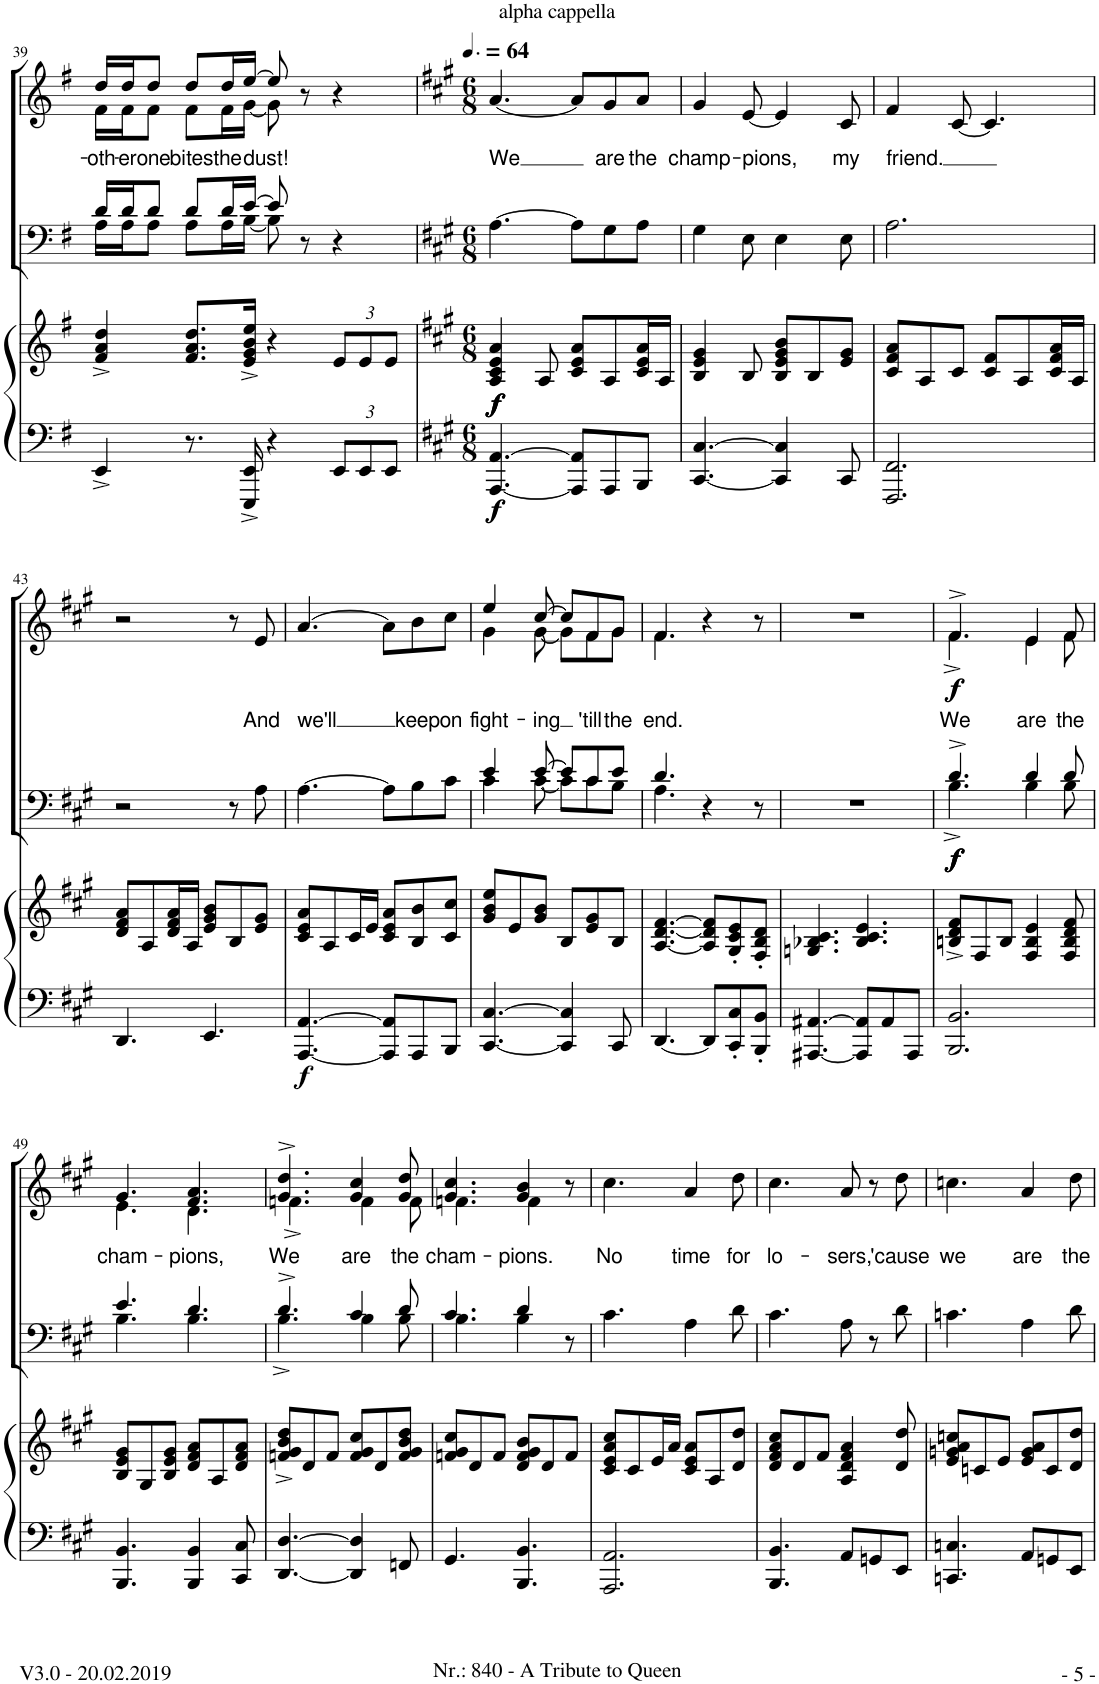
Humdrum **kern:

**kern	**kern	**dynam	**kern	**kern	**text	**dynam
*part2	*part2	*part2	*part1	*part1	*part1	*part1
*staff4	*staff3	*staff3/4	*staff2	*staff1	*staff1	*staff1/2
*I"Piano	*	*	*I"Chor	*	*	*
*I'Pno	*	*	*I'Ch	*	*	*
!!LO:PB:g=z
*clefF4	*clefG2	*	*clefF4	*clefG2	*	*
*k[f#]	*k[f#]	*	*k[f#]	*k[f#]	*	*
*M4/4	*M4/4	*	*M4/4	*M4/4	*	*
=39	=39	=39	=39	=39	=39	=39
*	*	*	*^	*	*	*
!	!	!	!	!	!	!LO:LY:b	!
*	*	*	*	*	*^	*	*
4EE^/	4f#/^ 4a/^ 4dd/^	.	16d/LL	16A\LL	16dd/LL	16f#\LL	-oth-	.
!	!	!	!	!	!	!	!LO:LY:b	!
.	.	.	16d/J	16A\J	16dd/J	16f#\J	-er	.
!	!	!	!	!	!	!	!LO:LY:b	!
.	.	.	8d/J	8A\J	8dd/J	8f#\J	one	.
!	!	!	!	!	!	!	!LO:LY:b	!
8.r	8.f#/ 8.a/ 8.dd/L	.	8d/L	8A\L	8dd/L	8f#\L	bites	.
!	!	!	!	!	!	!	!LO:LY:b	!
.	.	.	16d/L	16A\L	16dd/L	16f#\L	the	.
!	!	!	!	!	!	!	!LO:LY:b	!
16EEE/^ 16EE/^	16e/^ 16g/^ 16b/^ 16ee/^Jk	.	[16e/JJ	[16B\JJ	[16ee/JJ	[16g\JJ	dust!	.
4r	4r	.	8e/]	8B\]	8ee/]	8g\]	.	.
.	.	.	8r	8ryy	8r	8ryy	.	.
*Xbrackettup	*Xbrackettup	*	*	*	*	*	*	*
12EE/L	12e/L	.	4r	4ryy	4r	4ryy	.	.
12EE/	12e/	.	.	.	.	.	.	.
12EE/J	12e/J	.	.	.	.	.	.	.
*	*	*	*v	*v	*	*	*	*
*	*	*	*	*v	*v	*	*
=40||	=40||	=40||	=40||	=40||	=40||	=40||
*k[f#c#g#]	*k[f#c#g#]	*	*k[f#c#g#]	*k[f#c#g#]	*	*
*M6/8	*M6/8	*	*M6/8	*M6/8	*	*
!	!	!LO:DY:b=2	!	!	!LO:LY:b	!
!	!	!LO:DY:n=1:b=2	!	!	!	!
!	!	!LO:DY:n=2:b	!	!	!	!
!	!	!LO:DY:n=3:b	!	!	!	!
!	!	!LO:DY:n=4:b	!	!	!	!
!	!	!LO:DY:n=5:b	!	!	!	!
[4.AAA/ [4.AA/	4A/ 4c#/ 4e/ 4a/	f f f f f f	[4.A\	[4.a/	We	.
.	8A/	.	.	.	.	.
8AAA/] 8AA/]L	8c#/ 8e/ 8a/L	.	8A\L]	8a/L]	.	.
!	!	!	!	!	!LO:LY:b	!
8AAA/	8A/	.	8G#\	8g#/	are	.
!	!	!	!	!	!LO:LY:b	!
8BBB/J	16c#/ 16e/ 16a/L	.	8A\J	8a/J	the	.
.	16A/JJ	.	.	.	.	.
=41	=41	=41	=41	=41	=41	=41
!	!	!	!	!	!LO:LY:b	!
[4.CC#/ [4.C#/	4B/ 4e/ 4g#/	.	4G#\	4g#/	champ-	.
!	!	!	!	!	!LO:LY:b	!
.	8B/	.	8E\	[8e/	-pions,	.
4CC#/] 4C#/]	8B/ 8e/ 8g#/ 8b/L	.	4E\	4e/]	.	.
.	8B/	.	.	.	.	.
!	!	!	!	!	!LO:LY:b	!
8CC#/	8e/ 8g#/J	.	8E\	8c#/	my	.
=42	=42	=42	=42	=42	=42	=42
!	!	!	!	!	!LO:LY:b	!
2.FFF#/ 2.FF#/	8c#/ 8f#/ 8a/L	.	2.A\	4f#/	friend.	.
.	8A/	.	.	.	.	.
.	8c#/J	.	.	[8c#/	.	.
.	8c#/ 8f#/L	.	.	4.c#/]	.	.
.	8A/	.	.	.	.	.
.	16c#/ 16f#/ 16a/L	.	.	.	.	.
.	16A/JJ	.	.	.	.	.
!!LO:LB:g=z
=43	=43	=43	=43	=43	=43	=43
4.DD/	8d/ 8f#/ 8a/L	.	2r	2r	.	.
.	8A/	.	.	.	.	.
.	16d/ 16f#/ 16a/L	.	.	.	.	.
.	16A/JJ	.	.	.	.	.
4.EE/	8e/ 8g#/ 8b/L	.	.	.	.	.
.	8B/	.	8r	8r	.	.
!	!	!	!	!	!LO:LY:b	!
.	8e/ 8g#/J	.	8A\	8e/	And	.
=44	=44	=44	=44	=44	=44	=44
!	!	!LO:DY:b=2	!	!	!LO:LY:b	!
[4.AAA/ [4.AA/	8c#/ 8e/ 8a/L	f	[4.A\	[4.a/	we'll	.
.	8A/	.	.	.	.	.
.	16c#/L	.	.	.	.	.
.	16e/JJ	.	.	.	.	.
8AAA/] 8AA/]L	8c#/ 8e/ 8a/L	.	8A\L]	8a\L]	.	.
!	!	!	!	!	!LO:LY:b	!
8AAA/	8B/ 8b/	.	8B\	8b\	keep	.
!	!	!	!	!	!LO:LY:b	!
8BBB/J	8c#/ 8cc#/J	.	8c#\J	8cc#\J	on	.
=45	=45	=45	=45	=45	=45	=45
*	*	*	*^	*	*	*
!	!	!	!	!	!	!LO:LY:b	!
*	*	*	*	*	*^	*	*
[4.CC#/ [4.C#/	8g#/ 8b/ 8ee/L	.	4e/	4c#\	4ee/	4g#\	fight-	.
.	8e/	.	.	.	.	.	.	.
!	!	!	!	!	!	!	!LO:LY:b	!
.	8g#/ 8b/J	.	[8e/	[8c#\	[8cc#/	[8g#\	-ing	.
4CC#/] 4C#/]	8B/L	.	8e/L]	8c#\L]	8cc#/L]	8g#\L]	.	.
!	!	!	!	!	!	!	!LO:LY:b	!
.	8e/ 8g#/	.	8c#/	8c#\	8f#/	8f#\	'till	.
!	!	!	!	!	!	!	!LO:LY:b	!
8CC#/	8B/J	.	8e/J	8B\J	8g#/J	8g#\J	the	.
=46	=46	=46	=46	=46	=46	=46	=46	=46
!	!	!	!	!	!	!	!LO:LY:b	!
[4.DD/	[4.A/ [4.d/ [4.f#/	.	4.d/	4.A\	4.f#/	4.f#\	end.	.
8DD/L]	8A/] 8d/] 8f#/]L	.	4r	4ryy	4r	4ryy	.	.
8CC#/' 8C#/'	8G#/' 8c#/' 8e/'	.	.	.	.	.	.	.
8BBB/' 8BB/'J	8F#/' 8B/' 8d/'J	.	8r	8ryy	8r	8ryy	.	.
=47	=47	=47	=47	=47	=47	=47	=47	=47
[4.AAA#X/ [4.AA#X/	4.Gn/ 4.B-X/ 4.c#/	.	2.r	2.ryy	2.r	2.ryy	.	.
8AAA#/] 8AA#/]L	4.B-/ 4.c#/ 4.e/	.	.	.	.	.	.	.
8AA#/	.	.	.	.	.	.	.	.
8AAA#/J	.	.	.	.	.	.	.	.
=48	=48	=48	=48	=48	=48	=48	=48	=48
!	!	!	!	!	!	!	!LO:LY:b	!LO:DY:b=2
!	!	!	!	!	!	!	!	!LO:DY:n=1:b=2
!	!	!	!	!	!	!	!	!LO:DY:n=2:b=2
!	!	!	!	!	!	!	!	!LO:DY:n=3:b=2
!	!	!	!	!	!	!	!	!LO:DY:n=4:b
!	!	!	!	!	!	!	!	!LO:DY:n=5:b
2.BBB/ 2.BB/	8Bn/^ 8d/^ 8f#/^L	.	4.d^/	4.B^\	4.f#^/	4.f#^\	We	f f f f f f
.	8F#/	.	.	.	.	.	.	.
.	8B/J	.	.	.	.	.	.	.
!	!	!	!	!	!	!	!LO:LY:b	!
.	4F#/ 4B/ 4e/	.	4d/	4B\	4e/	4e\	are	.
!	!	!	!	!	!	!	!LO:LY:b	!
.	8F#/ 8B/ 8d/ 8f#/	.	8d/	8B\	8f#/	8f#\	the	.
!!LO:LB:g=z	!!
=49	=49	=49	=49	=49	=49	=49	=49	=49
!	!	!	!	!	!	!	!LO:LY:b	!
4.BBB/ 4.BB/	8B/ 8e/ 8g#/L	.	4.e/	4.B\	4.g#/	4.e\	cham-	.
.	8G#/	.	.	.	.	.	.	.
.	8B/ 8e/ 8g#/J	.	.	.	.	.	.	.
!	!	!	!	!	!	!	!LO:LY:b	!
4BBB/ 4BB/	8d/ 8f#/ 8a/L	.	4.d/	4.B\	4.f#/ 4.a/	4.d\	-pions,	.
.	8A/	.	.	.	.	.	.	.
8CC#/ 8C#/	8d/ 8f#/ 8a/J	.	.	.	.	.	.	.
=50	=50	=50	=50	=50	=50	=50	=50	=50
!	!	!	!	!	!	!	!LO:LY:b	!
[4.DD/ [4.D/	8fn/^ 8g#/^ 8b/^ 8dd/^L	.	4.d^/	4.B^\	4.g#/^ 4.dd/^	4.fn^\	We	.
.	8d/	.	.	.	.	.	.	.
.	8f/J	.	.	.	.	.	.	.
!	!	!	!	!	!	!	!LO:LY:b	!
4DD/] 4D/]	8f/ 8g#/ 8cc#/L	.	4c#/	4B\	4g#/ 4cc#/	4f\	are	.
.	8d/	.	.	.	.	.	.	.
!	!	!	!	!	!	!	!LO:LY:b	!
8FFn/	8f/ 8g#/ 8b/ 8dd/J	.	8d/	8B\	8g#/ 8dd/	8f\	the	.
=51	=51	=51	=51	=51	=51	=51	=51	=51
!	!	!	!	!	!	!	!LO:LY:b	!
4.GG#/	8fn/ 8g#/ 8cc#/L	.	4.c#/	4.B\	4.g#/ 4.cc#/	4.fn\	cham-	.
.	8d/	.	.	.	.	.	.	.
.	8f/J	.	.	.	.	.	.	.
!	!	!	!	!	!	!	!LO:LY:b	!
4.BBB/ 4.BB/	8d/ 8f/ 8g#/ 8b/L	.	4d/	4B\	4g#/ 4b/	4f\	-pions.	.
.	8d/	.	.	.	.	.	.	.
.	8f/J	.	8r	8ryy	8r	8ryy	.	.
=52	=52	=52	=52	=52	=52	=52	=52	=52
!	!	!	!	!	!	!	!LO:LY:b	!
*	*	*	*v	*v	*	*	*	*
*	*	*	*	*v	*v	*	*
2.AAA/ 2.AA/	8c#/ 8e/ 8a/ 8cc#/L	.	4.c#\	4.cc#\	No	.
.	8c#/	.	.	.	.	.
.	16e/L	.	.	.	.	.
.	16a/JJ	.	.	.	.	.
!	!	!	!	!	!LO:LY:b	!
.	8c#/ 8e/ 8a/L	.	4A\	4a/	time	.
.	8A/	.	.	.	.	.
!	!	!	!	!	!LO:LY:b	!
.	8d/ 8dd/J	.	8d\	8dd\	for	.
=53	=53	=53	=53	=53	=53	=53
!	!	!	!	!	!LO:LY:b	!
4.BBB/ 4.BB/	8d/ 8f#/ 8a/ 8cc#/L	.	4.c#\	4.cc#\	lo-	.
.	8d/	.	.	.	.	.
.	8f#/J	.	.	.	.	.
!	!	!	!	!	!LO:LY:b	!
8AA/L	4A/ 4d/ 4f#/ 4a/	.	8A\	8a/	-sers,	.
8GGn/	.	.	8r	8r	.	.
!	!	!	!	!	!LO:LY:b	!
8EE/J	8d/ 8dd/	.	8d\	8dd\	'cause	.
=54	=54	=54	=54	=54	=54	=54
!	!	!	!	!	!LO:LY:b	!
4.CCn/ 4.Cn/	8e/ 8gn/ 8a/ 8ccn/L	.	4.cn\	4.ccn\	we	.
.	8cn/	.	.	.	.	.
.	8e/J	.	.	.	.	.
!	!	!	!	!	!LO:LY:b	!
8AA/L	8e/ 8g/ 8a/L	.	4A\	4a/	are	.
8GGn/	8c/	.	.	.	.	.
!	!	!	!	!	!LO:LY:b	!
8EE/J	8d/ 8dd/J	.	8d\	8dd\	the	.
=	=	=	=	=	=	=
*-	*-	*-	*-	*-	*-	*-
